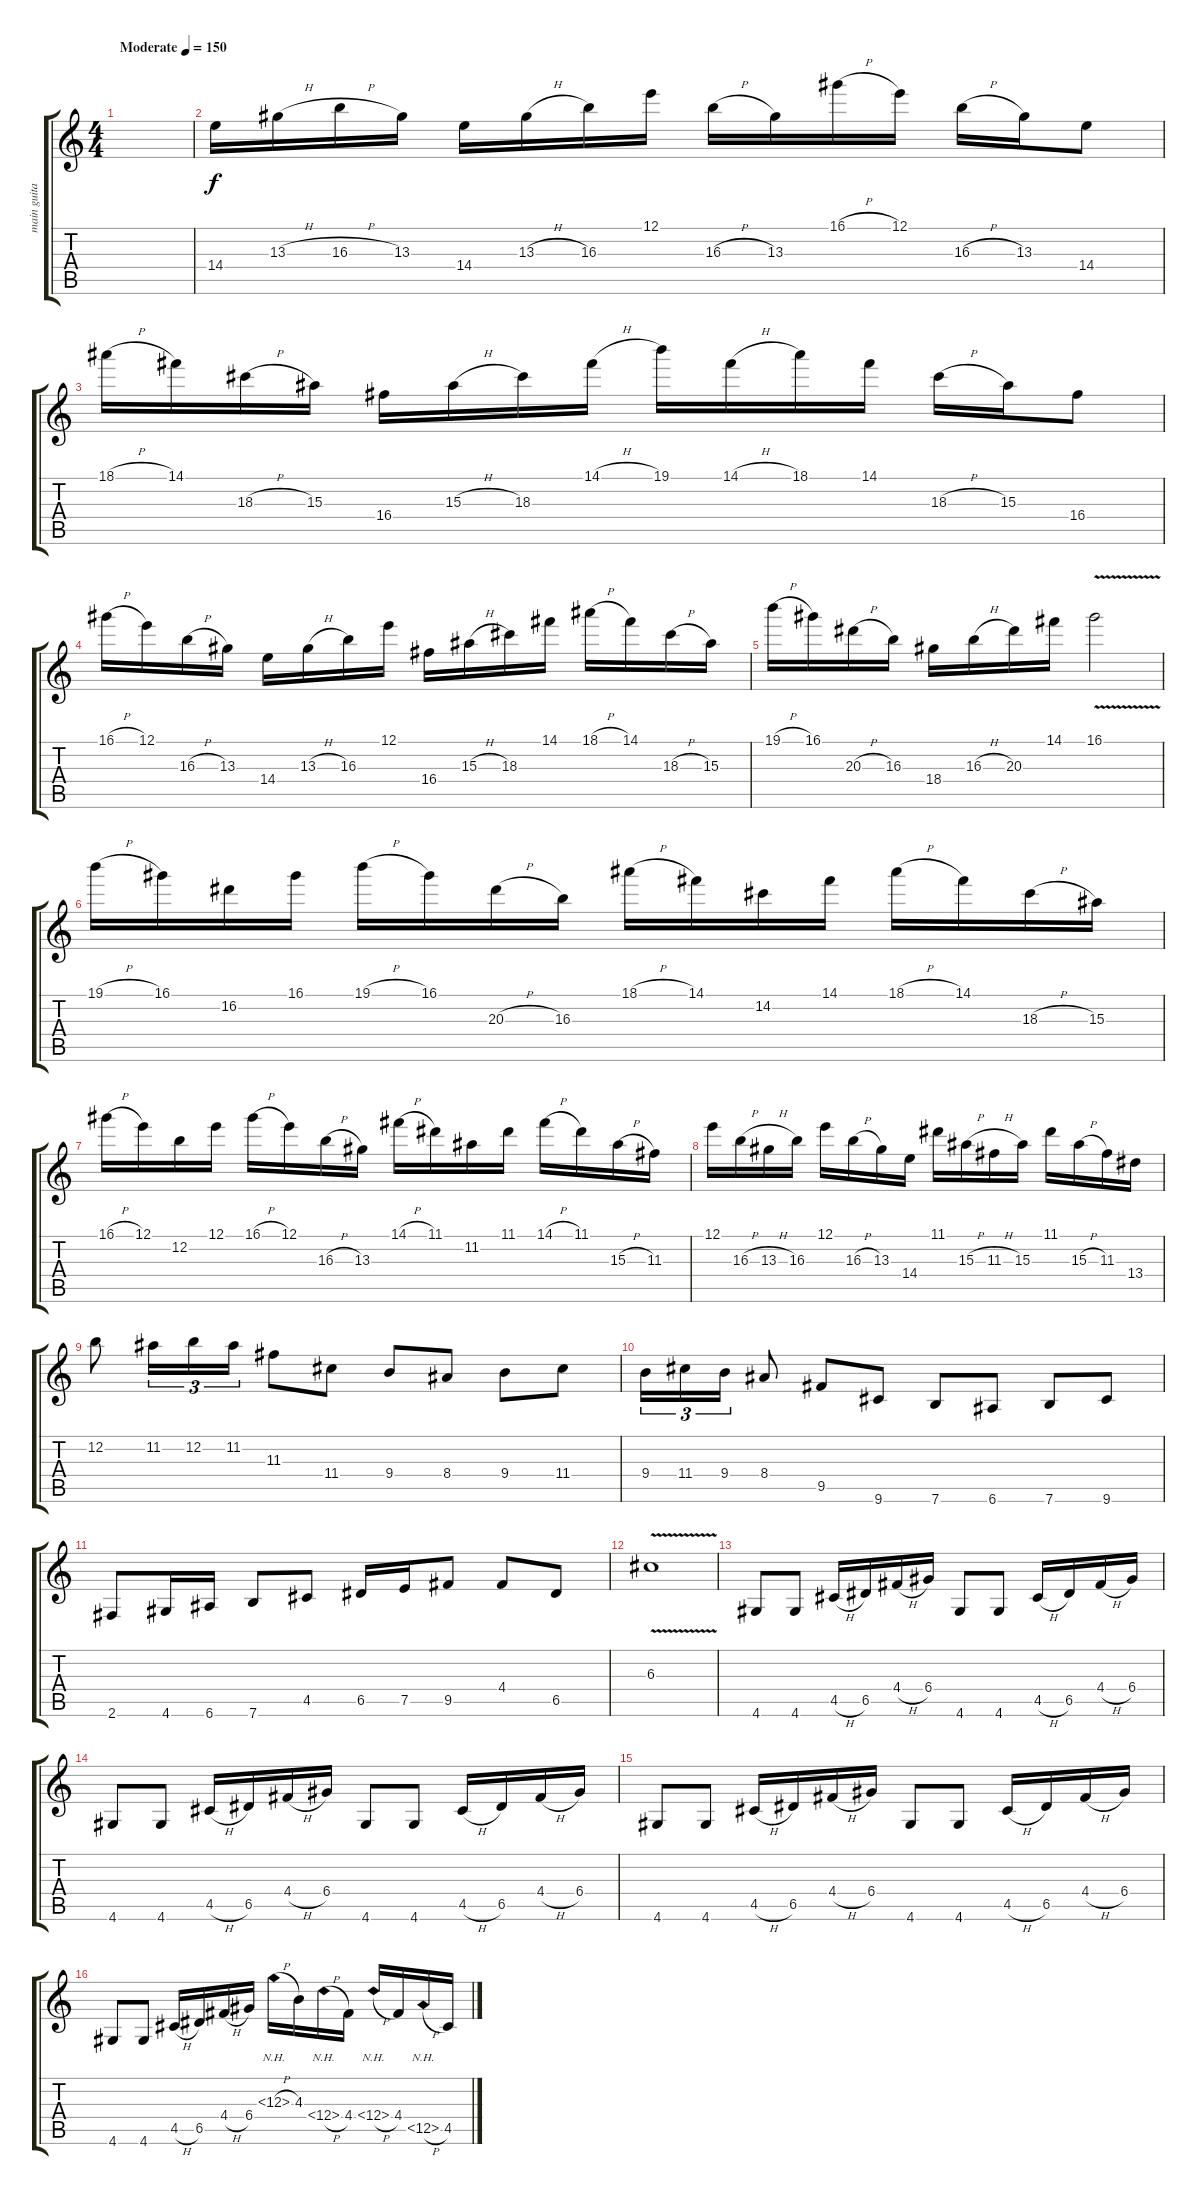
\track ("main guitar" "main guita") {instrument distortionguitar}
\staff {score tabs}
\tuning (E4 B3 G3 D3 A2 E2) {hide}
\ts (4 4)
\tempo (150 "Moderate")
\clef g2
\ks c
|
14.4.16 13.3{h}.16 16.3{h}.16 13.3.16 14.4.16 13.3{h}.16 16.3.16 12.1.16 16.3{h}.16 13.3.16 16.1{h}.16 12.1.16 16.3{h}.16 13.3.16 14.4.8 |
18.1{h}.16 14.1.16 18.3{h}.16 15.3.16 16.4.16 15.3{h}.16 18.3.16 14.1{h}.16 19.1.16 14.1{h}.16 18.1.16 14.1.16 18.3{h}.16 15.3.16 16.4.8 |
16.1{h}.16 12.1.16 16.3{h}.16 13.3.16 14.4.16 13.3{h}.16 16.3.16 12.1.16 16.4.16 15.3{h}.16 18.3.16 14.1.16 18.1{h}.16 14.1.16 18.3{h}.16 15.3.16 |
19.1{h}.16 16.1.16 20.3{h}.16 16.3.16 18.4.16 16.3{h}.16 20.3.16 14.1.16 16.1{v}.2 |
19.1{h}.16 16.1.16 16.2.16 16.1.16 19.1{h}.16 16.1.16 20.3{h}.16 16.3.16 18.1{h}.16 14.1.16 14.2.16 14.1.16 18.1{h}.16 14.1.16 18.3{h}.16 15.3.16 |
16.1{h}.16 12.1.16 12.2.16 12.1.16 16.1{h}.16 12.1.16 16.3{h}.16 13.3.16 14.1{h}.16 11.1.16 11.2.16 11.1.16 14.1{h}.16 11.1.16 15.3{h}.16 11.3.16 |
12.1.16 16.3{h}.16 13.3{h}.16 16.3.16 12.1.16 16.3{h}.16 13.3.16 14.4.16 11.1.16 15.3{h}.16 11.3{h}.16 15.3.16 11.1.16 15.3{h}.16 11.3.16 13.4.16 |
12.2.8 11.2.16{tu (3 2)} 12.2.16{tu (3 2)} 11.2.16{tu (3 2)} 11.3.8 11.4.8 9.4.8 8.4.8 9.4.8 11.4.8 |
9.4.16{tu (3 2)} 11.4.16{tu (3 2)} 9.4.16{tu (3 2)} 8.4.8 9.5.8 9.6.8 7.6.8 6.6.8 7.6.8 9.6.8 |
2.6.8 4.6.16 6.6.16 7.6.8 4.5.8 6.5.16 7.5.16 9.5.8 4.4.8 6.5.8 |
6.3{v}.1 |
4.6.8 4.6.8 4.5{h}.16 6.5.16 4.4{h}.16 6.4.16 4.6.8 4.6.8 4.5{h}.16 6.5.16 4.4{h}.16 6.4.16 |
4.6.8 4.6.8 4.5{h}.16 6.5.16 4.4{h}.16 6.4.16 4.6.8 4.6.8 4.5{h}.16 6.5.16 4.4{h}.16 6.4.16 |
4.6.8 4.6.8 4.5{h}.16 6.5.16 4.4{h}.16 6.4.16 4.6.8 4.6.8 4.5{h}.16 6.5.16 4.4{h}.16 6.4.16 |
4.6.8 4.6.8 4.5{h}.16 6.5.16 4.4{h}.16 6.4.16 6.3{nh h}.16 4.3.16 6.4{nh h}.16 4.4.16 6.4{nh h}.16 4.4.16 6.5{nh h}.16 4.5.16
